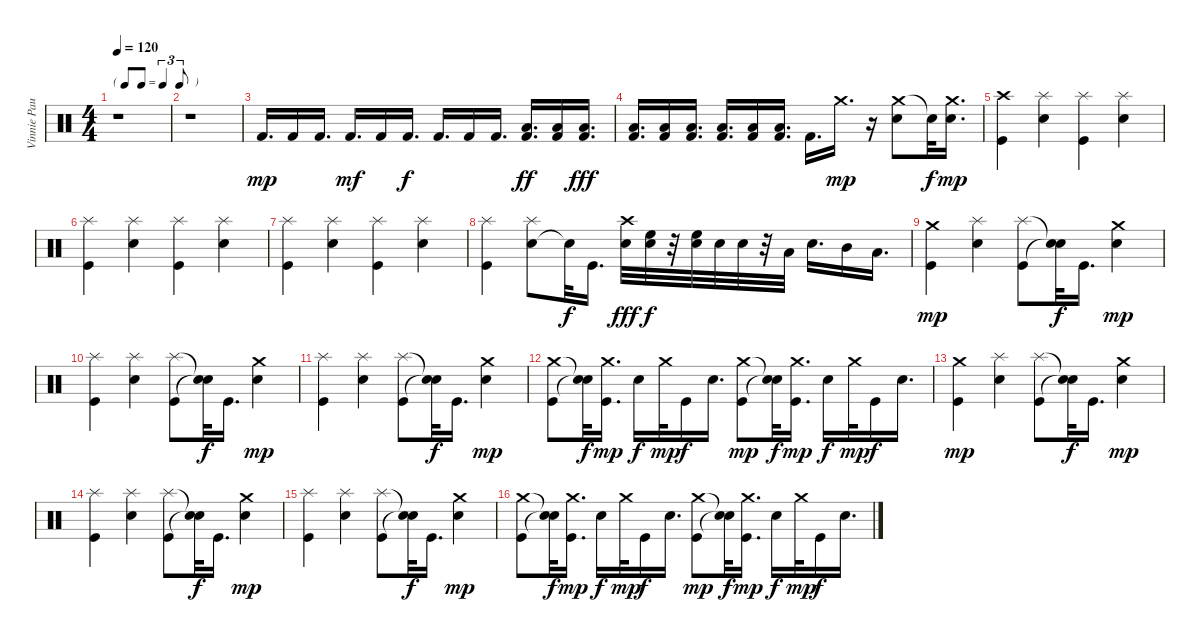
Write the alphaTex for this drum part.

\track ("Vinnie Paul (Drums)" "Vinnie Pau") {instrument percussion}
\staff {score}
\articulation defaults
\ts (4 4)
\tf triplet8th
\tempo 120
\clef neutral
\ks c
r.1{dy mp} |
r.1 |
"Kick (hit) 2".16{d} "Kick (hit) 2".16 "Kick (hit) 2".16{d} "Kick (hit) 2".16{d dy mf} "Kick (hit) 2".16 "Kick (hit) 2".16{d dy f} "Kick (hit) 2".16{d} "Kick (hit) 2".16 "Kick (hit) 2".16{d} ("Low Floor Tom (hit)" "Kick (hit) 2").16{d dy ff} ("Low Floor Tom (hit)" "Kick (hit) 2").16 ("Low Floor Tom (hit)" "Kick (hit) 2").16{d dy fff} |
("Low Floor Tom (hit)" "Kick (hit) 2").16{d} ("Low Floor Tom (hit)" "Kick (hit) 2").16 ("Low Floor Tom (hit)" "Kick (hit) 2").16{d} ("Low Floor Tom (hit)" "Kick (hit) 2").16{d} ("Low Floor Tom (hit)" "Kick (hit) 2").16 ("Low Floor Tom (hit)" "Kick (hit) 2").16{d} "Kick (hit) 2".16{d} "Crash medium (hit)".16{d dy mp} r.16 ("Crash medium (hit)" "Snare (hit) 2").8 "Snare (hit)"{t}.32{dy f} ("Snare (hit) 2" "Crash medium (hit)").16{d dy mp} |
("Kick (hit)" "Crash high (hit)").4 ("Splash (hit)" "Electric Snare (hit)").4 ("Kick (hit)" "Splash (hit)").4 ("Electric Snare (hit)" "Splash (hit)").4 |
("Kick (hit)" "Splash (hit)").4 ("Electric Snare (hit)" "Splash (hit)").4 ("Kick (hit)" "Splash (hit)").4 ("Electric Snare (hit)" "Splash (hit)").4 |
("Splash (hit)" "Kick (hit)").4 ("Splash (hit)" "Electric Snare (hit)").4 ("Splash (hit)" "Kick (hit)").4 ("Splash (hit)" "Electric Snare (hit)").4 |
("Kick (hit)" "Splash (hit)").4 ("Electric Snare (hit)" "Splash (hit)").8 "Snare (hit)"{t}.32{dy f} "Kick (hit)".16{d} ("Electric Snare (hit)" "Crash high (hit)").32{dy fff} ("Electric Snare (hit)" "High Floor Tom (hit)").32{dy f} r.32 ("Electric Snare (hit)" "High Floor Tom (hit)").32 "Electric Snare (hit)".32 "Electric Snare (hit)".32 r.32 "Low Tom (hit)".32 "Electric Snare (hit)".16{d} "Mid Tom (hit)".16 "Low Tom (hit)".16{d} |
("Kick (hit)" "Crash medium (hit)").4{dy mp} ("Electric Snare (hit)" "Splash (hit)").4 ("Kick (hit)" "Splash (hit)").8 ("Snare (hit)"{t} "Snare (hit)"{t}).32{dy f} "Kick (hit)".16{d} ("Electric Snare (hit)" "Crash medium (hit)").4{dy mp} |
("Kick (hit)" "Splash (hit)").4 ("Electric Snare (hit)" "Splash (hit)").4 ("Kick (hit)" "Splash (hit)").8 ("Snare (hit)"{t} "Snare (hit)"{t}).32{dy f} "Kick (hit)".16{d} ("Electric Snare (hit)" "Crash medium (hit)").4{dy mp} |
("Kick (hit)" "Splash (hit)").4 ("Electric Snare (hit)" "Splash (hit)").4 ("Kick (hit)" "Splash (hit)").8 ("Snare (hit)"{t} "Snare (hit)"{t}).32{dy f} "Kick (hit)".16{d} ("Electric Snare (hit)" "Crash medium (hit)").4{dy mp} |
("Crash medium (hit)" "Kick (hit)").8 ("Snare (hit)"{t} "Snare (hit)"{t}).32{dy f} ("Crash medium (hit)" "Kick (hit)").16{d dy mp} "Electric Snare (hit)".16{dy f} "Crash medium (hit)".32{dy mp} "Kick (hit)".16{dy f} "Electric Snare (hit)".16{d} ("Crash medium (hit)" "Kick (hit)").8{dy mp} ("Snare (hit)"{t} "Snare (hit)"{t}).32{dy f} ("Crash medium (hit)" "Kick (hit)").16{d dy mp} "Electric Snare (hit)".16{dy f} "Crash medium (hit)".32{dy mp} "Kick (hit)".16{dy f} "Electric Snare (hit)".16{d} |
("Kick (hit)" "Crash medium (hit)").4{dy mp} ("Electric Snare (hit)" "Splash (hit)").4 ("Kick (hit)" "Splash (hit)").8 ("Snare (hit)"{t} "Snare (hit)"{t}).32{dy f} "Kick (hit)".16{d} ("Electric Snare (hit)" "Crash medium (hit)").4{dy mp} |
("Kick (hit)" "Splash (hit)").4 ("Electric Snare (hit)" "Splash (hit)").4 ("Kick (hit)" "Splash (hit)").8 ("Snare (hit)"{t} "Snare (hit)"{t}).32{dy f} "Kick (hit)".16{d} ("Electric Snare (hit)" "Crash medium (hit)").4{dy mp} |
("Kick (hit)" "Splash (hit)").4 ("Electric Snare (hit)" "Splash (hit)").4 ("Kick (hit)" "Splash (hit)").8 ("Snare (hit)"{t} "Snare (hit)"{t}).32{dy f} "Kick (hit)".16{d} ("Electric Snare (hit)" "Crash medium (hit)").4{dy mp} |
("Crash medium (hit)" "Kick (hit)").8 ("Snare (hit)"{t} "Snare (hit)"{t}).32{dy f} ("Crash medium (hit)" "Kick (hit)").16{d dy mp} "Electric Snare (hit)".16{dy f} "Crash medium (hit)".32{dy mp} "Kick (hit)".16{dy f} "Electric Snare (hit)".16{d} ("Crash medium (hit)" "Kick (hit)").8{dy mp} ("Snare (hit)"{t} "Snare (hit)"{t}).32{dy f} ("Crash medium (hit)" "Kick (hit)").16{d dy mp} "Electric Snare (hit)".16{dy f} "Crash medium (hit)".32{dy mp} "Kick (hit)".16{dy f} "Electric Snare (hit)".16{d}
